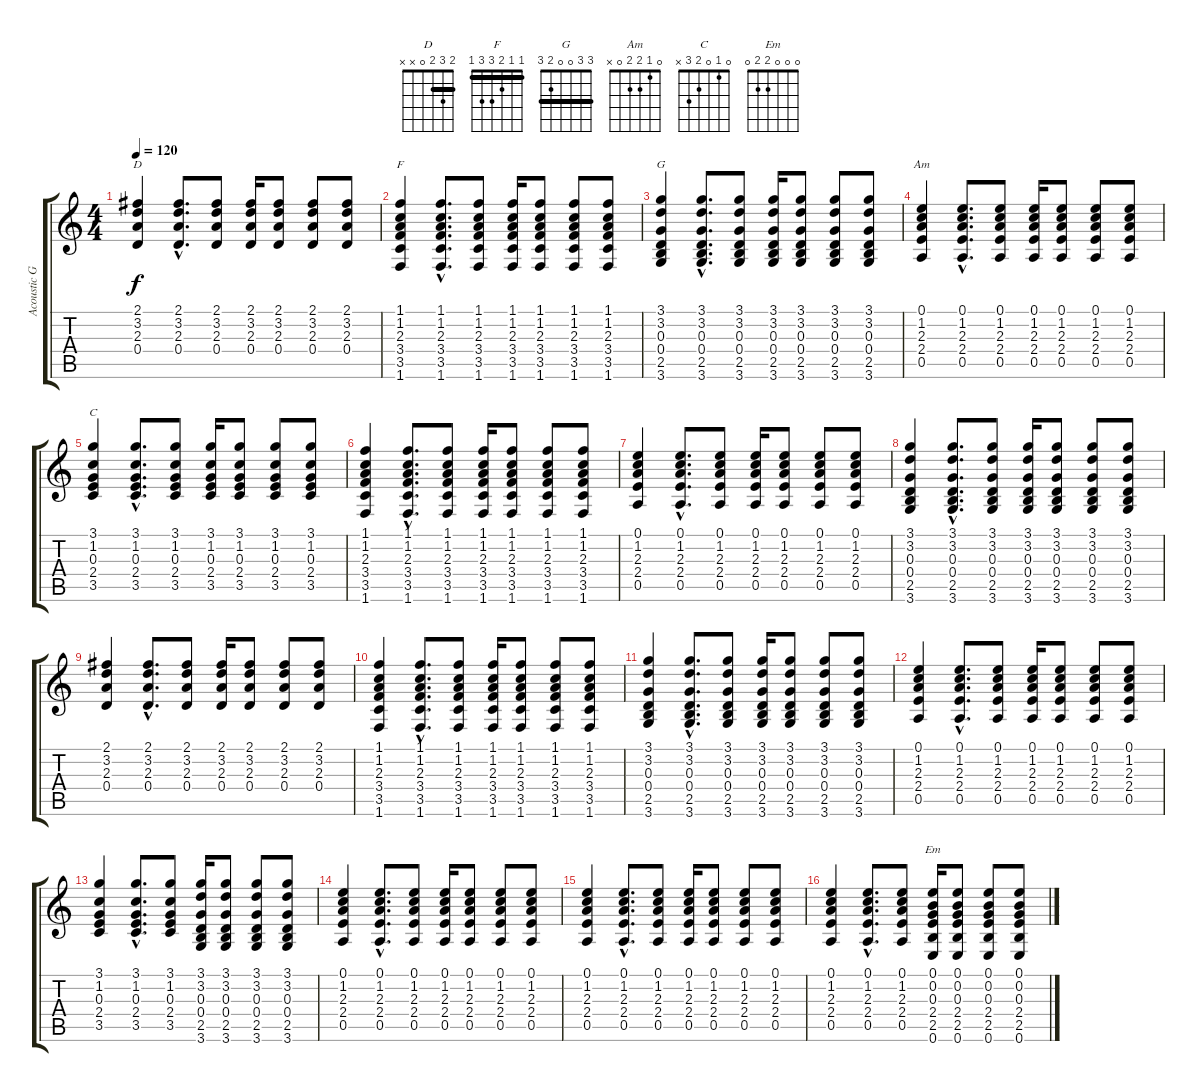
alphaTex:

\track ("Acoustic Guitar" "Acoustic G") {instrument acousticguitarsteel}
\staff {score tabs}
\tuning (E4 B3 G3 D3 A2 E2) {hide}
\chord ("D" 2 3 2 0 x x) {barre 2}
\chord ("F" 1 1 2 3 3 1) {barre 1}
\chord ("G" 3 3 0 0 2 3) {barre 3}
\chord ("Am" 0 1 2 2 0 x)
\chord ("C" 0 1 0 2 3 x)
\chord ("Em" 0 0 0 2 2 0)
\ts (4 4)
\tempo 120
\clef g2
\ks c
(2.1 3.2 2.3 0.4).4{ch "D" dy f} (2.1{hac} 3.2{hac} 2.3{hac} 0.4{hac}).8{d} (2.1 3.2 2.3 0.4).8 (2.1 3.2 2.3 0.4).16 (2.1 3.2 2.3 0.4).8 (2.1 3.2 2.3 0.4).8 (2.1 3.2 2.3 0.4).8 |
(1.1 1.2 2.3 3.4 3.5 1.6).4{ch "F"} (1.1{hac} 1.2{hac} 2.3{hac} 3.4{hac} 3.5{hac} 1.6{hac}).8{d} (1.1 1.2 2.3 3.4 3.5 1.6).8 (1.1 1.2 2.3 3.4 3.5 1.6).16 (1.1 1.2 2.3 3.4 3.5 1.6).8 (1.1 1.2 2.3 3.4 3.5 1.6).8 (1.1 1.2 2.3 3.4 3.5 1.6).8 |
(3.1 3.2 0.3 0.4 2.5 3.6).4{ch "G"} (3.1{hac} 3.2{hac} 0.3{hac} 0.4{hac} 2.5{hac} 3.6{hac}).8{d} (3.1 3.2 0.3 0.4 2.5 3.6).8 (3.1 3.2 0.3 0.4 2.5 3.6).16 (3.1 3.2 0.3 0.4 2.5 3.6).8 (3.1 3.2 0.3 0.4 2.5 3.6).8 (3.1 3.2 0.3 0.4 2.5 3.6).8 |
(0.1 1.2 2.3 2.4 0.5).4{ch "Am"} (0.1{hac} 1.2{hac} 2.3{hac} 2.4{hac} 0.5{hac}).8{d} (0.1 1.2 2.3 2.4 0.5).8 (0.1 1.2 2.3 2.4 0.5).16 (0.1 1.2 2.3 2.4 0.5).8 (0.1 1.2 2.3 2.4 0.5).8 (0.1 1.2 2.3 2.4 0.5).8 |
(3.1 1.2 0.3 2.4 3.5).4{ch "C"} (3.1{hac} 1.2{hac} 0.3{hac} 2.4{hac} 3.5{hac}).8{d} (3.1 1.2 0.3 2.4 3.5).8 (3.1 1.2 0.3 2.4 3.5).16 (3.1 1.2 0.3 2.4 3.5).8 (3.1 1.2 0.3 2.4 3.5).8 (3.1 1.2 0.3 2.4 3.5).8 |
(1.1 1.2 2.3 3.4 3.5 1.6).4 (1.1{hac} 1.2{hac} 2.3{hac} 3.4{hac} 3.5{hac} 1.6{hac}).8{d} (1.1 1.2 2.3 3.4 3.5 1.6).8 (1.1 1.2 2.3 3.4 3.5 1.6).16 (1.1 1.2 2.3 3.4 3.5 1.6).8 (1.1 1.2 2.3 3.4 3.5 1.6).8 (1.1 1.2 2.3 3.4 3.5 1.6).8 |
(0.1 1.2 2.3 2.4 0.5).4 (0.1{hac} 1.2{hac} 2.3{hac} 2.4{hac} 0.5{hac}).8{d} (0.1 1.2 2.3 2.4 0.5).8 (0.1 1.2 2.3 2.4 0.5).16 (0.1 1.2 2.3 2.4 0.5).8 (0.1 1.2 2.3 2.4 0.5).8 (0.1 1.2 2.3 2.4 0.5).8 |
(3.1 3.2 0.3 0.4 2.5 3.6).4 (3.1{hac} 3.2{hac} 0.3{hac} 0.4{hac} 2.5{hac} 3.6{hac}).8{d} (3.1 3.2 0.3 0.4 2.5 3.6).8 (3.1 3.2 0.3 0.4 2.5 3.6).16 (3.1 3.2 0.3 0.4 2.5 3.6).8 (3.1 3.2 0.3 0.4 2.5 3.6).8 (3.1 3.2 0.3 0.4 2.5 3.6).8 |
(2.1 3.2 2.3 0.4).4 (2.1{hac} 3.2{hac} 2.3{hac} 0.4{hac}).8{d} (2.1 3.2 2.3 0.4).8 (2.1 3.2 2.3 0.4).16 (2.1 3.2 2.3 0.4).8 (2.1 3.2 2.3 0.4).8 (2.1 3.2 2.3 0.4).8 |
(1.1 1.2 2.3 3.4 3.5 1.6).4 (1.1{hac} 1.2{hac} 2.3{hac} 3.4{hac} 3.5{hac} 1.6{hac}).8{d} (1.1 1.2 2.3 3.4 3.5 1.6).8 (1.1 1.2 2.3 3.4 3.5 1.6).16 (1.1 1.2 2.3 3.4 3.5 1.6).8 (1.1 1.2 2.3 3.4 3.5 1.6).8 (1.1 1.2 2.3 3.4 3.5 1.6).8 |
(3.1 3.2 0.3 0.4 2.5 3.6).4 (3.1{hac} 3.2{hac} 0.3{hac} 0.4{hac} 2.5{hac} 3.6{hac}).8{d} (3.1 3.2 0.3 0.4 2.5 3.6).8 (3.1 3.2 0.3 0.4 2.5 3.6).16 (3.1 3.2 0.3 0.4 2.5 3.6).8 (3.1 3.2 0.3 0.4 2.5 3.6).8 (3.1 3.2 0.3 0.4 2.5 3.6).8 |
(0.1 1.2 2.3 2.4 0.5).4 (0.1{hac} 1.2{hac} 2.3{hac} 2.4{hac} 0.5{hac}).8{d} (0.1 1.2 2.3 2.4 0.5).8 (0.1 1.2 2.3 2.4 0.5).16 (0.1 1.2 2.3 2.4 0.5).8 (0.1 1.2 2.3 2.4 0.5).8 (0.1 1.2 2.3 2.4 0.5).8 |
(3.1 1.2 0.3 2.4 3.5).4 (3.1{hac} 1.2{hac} 0.3{hac} 2.4{hac} 3.5{hac}).8{d} (3.1 1.2 0.3 2.4 3.5).8 (3.1 3.2 0.3 0.4 2.5 3.6).16 (3.1 3.2 0.3 0.4 2.5 3.6).8 (3.1 3.2 0.3 0.4 2.5 3.6).8 (3.1 3.2 0.3 0.4 2.5 3.6).8 |
(0.1 1.2 2.3 2.4 0.5).4 (0.1{hac} 1.2{hac} 2.3{hac} 2.4{hac} 0.5{hac}).8{d} (0.1 1.2 2.3 2.4 0.5).8 (0.1 1.2 2.3 2.4 0.5).16 (0.1 1.2 2.3 2.4 0.5).8 (0.1 1.2 2.3 2.4 0.5).8 (0.1 1.2 2.3 2.4 0.5).8 |
(0.1 1.2 2.3 2.4 0.5).4 (0.1{hac} 1.2{hac} 2.3{hac} 2.4{hac} 0.5{hac}).8{d} (0.1 1.2 2.3 2.4 0.5).8 (0.1 1.2 2.3 2.4 0.5).16 (0.1 1.2 2.3 2.4 0.5).8 (0.1 1.2 2.3 2.4 0.5).8 (0.1 1.2 2.3 2.4 0.5).8 |
(0.1 1.2 2.3 2.4 0.5).4 (0.1{hac} 1.2{hac} 2.3{hac} 2.4{hac} 0.5{hac}).8{d} (0.1 1.2 2.3 2.4 0.5).8 (0.1 0.2 0.3 2.4 2.5 0.6).16{ch "Em"} (0.1 0.2 0.3 2.4 2.5 0.6).8 (0.1 0.2 0.3 2.4 2.5 0.6).8 (0.1 0.2 0.3 2.4 2.5 0.6).8
